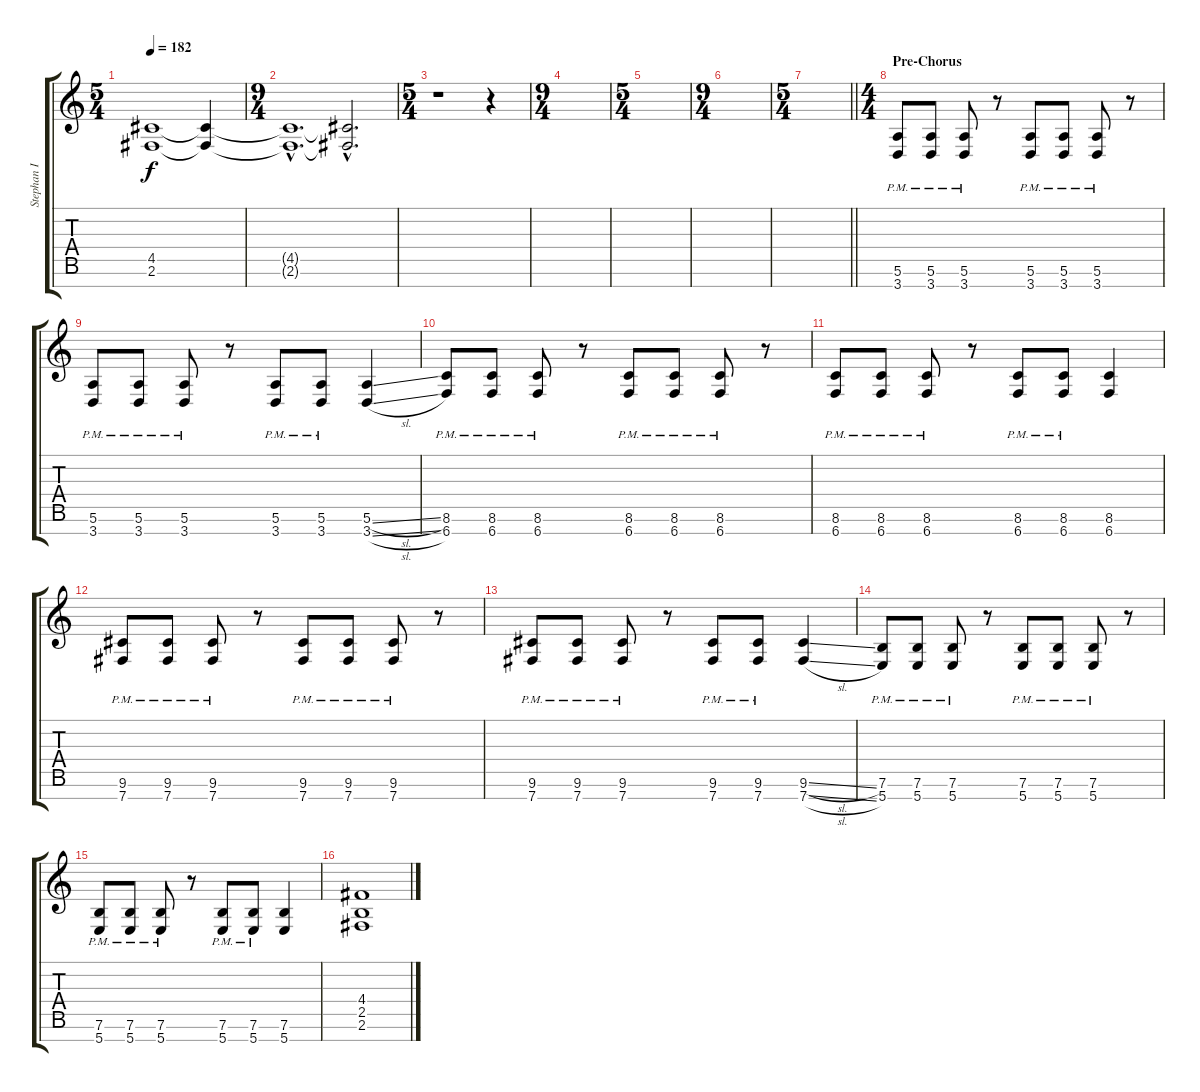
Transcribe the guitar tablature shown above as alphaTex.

\track ("Stephan I" "Stephan I") {instrument distortionguitar}
\staff {score tabs}
\tuning (E4 B3 G3 D3 A2 E2 B1) {hide}
\ts (5 4)
\tempo 182
\clef g2
\ks c
(4.5{t} 2.6{t}).1{dy f} (4.5{t} 2.6{t}).4 |
\ts (9 4)
(4.5{hac t} 2.6{hac t}).1{d} (4.5{hac t} 2.6{hac t}).2{d} |
\ts (5 4)
r.1 r.4 |
\ts (9 4)
|
\ts (5 4)
|
\ts (9 4)
|
\ts (5 4)
\barLineRight lightlight
|
\ts (4 4)
\section ("" "Pre-Chorus")
(5.6{pm} 3.7{pm}).8 (5.6{pm} 3.7{pm}).8 (5.6{pm} 3.7{pm}).8 r.8 (5.6{pm} 3.7{pm}).8 (5.6{pm} 3.7{pm}).8 (5.6{pm} 3.7{pm}).8 r.8 |
(5.6{pm} 3.7{pm}).8 (5.6{pm} 3.7{pm}).8 (5.6{pm} 3.7{pm}).8 r.8 (5.6{pm} 3.7{pm}).8 (5.6{pm} 3.7{pm}).8 (5.6{sl} 3.7{sl}).4 |
(8.6{pm} 6.7{pm}).8 (8.6{pm} 6.7{pm}).8 (8.6{pm} 6.7{pm}).8 r.8 (8.6{pm} 6.7{pm}).8 (8.6{pm} 6.7{pm}).8 (8.6{pm} 6.7{pm}).8 r.8 |
(8.6{pm} 6.7{pm}).8 (8.6{pm} 6.7{pm}).8 (8.6{pm} 6.7{pm}).8 r.8 (8.6{pm} 6.7{pm}).8 (8.6{pm} 6.7{pm}).8 (8.6 6.7).4 |
(9.6{pm} 7.7{pm}).8 (9.6{pm} 7.7{pm}).8 (9.6{pm} 7.7{pm}).8 r.8 (9.6{pm} 7.7{pm}).8 (9.6{pm} 7.7{pm}).8 (9.6{pm} 7.7{pm}).8 r.8 |
(9.6{pm} 7.7{pm}).8 (9.6{pm} 7.7{pm}).8 (9.6{pm} 7.7{pm}).8 r.8 (9.6{pm} 7.7{pm}).8 (9.6{pm} 7.7{pm}).8 (9.6{sl} 7.7{sl}).4 |
(7.6{pm} 5.7{pm}).8 (7.6{pm} 5.7{pm}).8 (7.6{pm} 5.7{pm}).8 r.8 (7.6{pm} 5.7{pm}).8 (7.6{pm} 5.7{pm}).8 (7.6{pm} 5.7{pm}).8 r.8 |
(7.6{pm} 5.7{pm}).8 (7.6{pm} 5.7{pm}).8 (7.6{pm} 5.7{pm}).8 r.8 (7.6{pm} 5.7{pm}).8 (7.6{pm} 5.7{pm}).8 (7.6 5.7).4 |
(4.4 2.5 2.6).1
